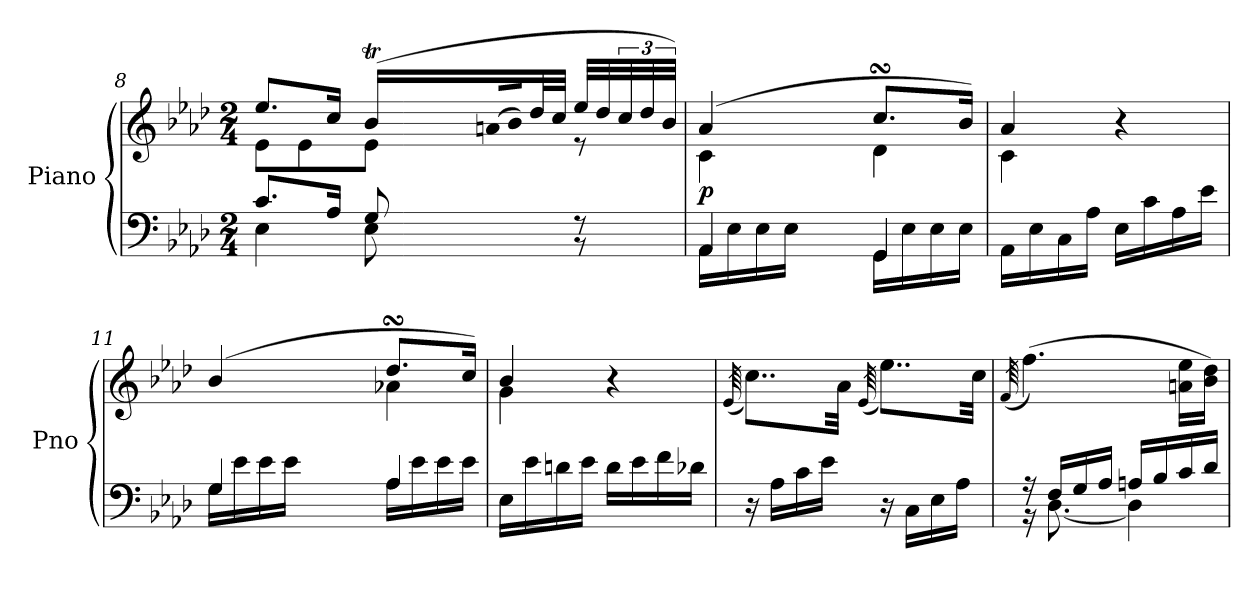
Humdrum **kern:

**kern	**kern	**dynam
*part1	*part1	*part1
*staff2	*staff1	*staff1/2
*I"Piano	*	*
*I'Pno	*	*
!!LO:LB:g=z
*clefF4	*clefG2	*
*k[b-e-a-d-]	*k[b-e-a-d-]	*
*A-:	*A-:	*
*M2/4	*M2/4	*
=8	=8	=8
*^	*^	*
*	*	*	*^	*
8.c/L	4E-\	8.ee-/L	8e-\L	4ryy	.
.	.	.	8e-\	.	.
16A-/Jk	.	16cc/Jk	.	.	.
*	*	*	*	*Xtuplet	*
!	!	!	!	!LO:N:vis=64	!
8G/	8E-\	(16b-T/LL	8e-\J	1920%17b-yy	.
!	!	!	!	!LO:N:vis=64	!
.	.	.	.	1920%17ccyy	.
!	!	!	!	!LO:N:vis=64	!
.	.	.	.	1920%17b-yy	.
!	!	!	!	!LO:N:vis=64	!
.	.	.	.	1920%17ccyy	.
!	!	!	!	!LO:N:vis=64	!
.	.	.	.	1920%17b-yy	.
!	!	!	!	!LO:N:vis=64	!
.	.	.	.	(1920%17an/LLLL	.
!	!	!	!	!LO:N:vis=64	!
.	.	.	.	1920%17b-/JJJJ)	.
.	.	.	.	1920%361ryy	.
.	.	32dd-/L	.	.	.
.	.	32cc/JJJ	.	.	.
8r	8r	32ee-/LLL	8re	.	.
.	.	32dd-/	.	.	.
*	*	*tuplet	*	*	*
.	.	48cc/	.	.	.
.	.	48dd-/	.	.	.
.	.	48b-/JJJ)	.	.	.
=9	=9	=9	=9	=9	=9
!	!	!	!	!	!LO:DY:b
4AA-/	16AA-\LL	(4a-/	4c\	8.ryy	p
.	16E-\	.	.	.	.
.	16E-\	.	.	.	.
.	16E-\JJ	.	.	64b-yy	.
.	.	.	.	64a-yy	.
.	.	.	.	64gyy	.
.	.	.	.	64a-yy	.
4GG/	16GG\LL	8.ccsSsS/L	4d-\	4ryy	.
.	16E-\	.	.	.	.
.	16E-\	.	.	.	.
.	16E-\JJ	16b-/Jk)	.	.	.
*v	*v	*	*	*	*
*	*	*v	*v	*
=10	=10	=10	=10
16AA-\LL	4a-/	4c\	.
16E-\	.	.	.
16C\	.	.	.
16A-\JJ	.	.	.
16E-\LL	4r	4ryy	.
16c\	.	.	.
16A-\	.	.	.
16e-\JJ	.	.	.
=11	=11	=11	=11
*^	*	*^	*
4G/	16G\LL	(4b-/	4ryy	8.ryy	.
.	16e-\	.	.	.	.
.	16e-\	.	.	.	.
.	16e-\JJ	.	.	64ccyy	.
.	.	.	.	64b-yy	.
.	.	.	.	64anyy	.
.	.	.	.	64b-yy	.
4A-/	16A-\LL	8.dd-sSSs/L	4a-X\	4ryy	.
.	16e-\	.	.	.	.
.	16e-\	.	.	.	.
.	16e-\JJ	16cc/Jk)	.	.	.
*v	*v	*	*	*	*
*	*	*v	*v	*
!!LO:LB:g=z
=12	=12	=12	=12
16E-\LL	4b-/	4g\	.
16e-\	.	.	.
16dn\	.	.	.
16e-\JJ	.	.	.
16d\LL	4r	4ryy	.
16e-\	.	.	.
16f\	.	.	.
16d-X\JJ	.	.	.
*	*v	*v	*
=13	=13	=13
.	(64qe-/	.
16r	8..cc\L)	.
16A-\LL	.	.
16c\	.	.
16e-\JJ	.	.
.	32a-\Jkk	.
.	(64qe-/	.
16r	8..ee-\L)	.
16C\LL	.	.
16E-\	.	.
16A-\JJ	.	.
.	32cc\Jkk	.
=14	=14	=14
.	(64qf/	.
*^	*	*
16r	16r	(4.ff\)	.
16F/LL	[8.D-\	.	.
16G/	.	.	.
16A-/JJ	.	.	.
16An/LL	4D-\]	.	.
16B-/	.	.	.
16c/	.	16an\ 16ee-\LL	.
16d-/JJ	.	16b-\ 16dd-\JJ)	.
*v	*v	*	*
=	=	=
*-	*-	*-
